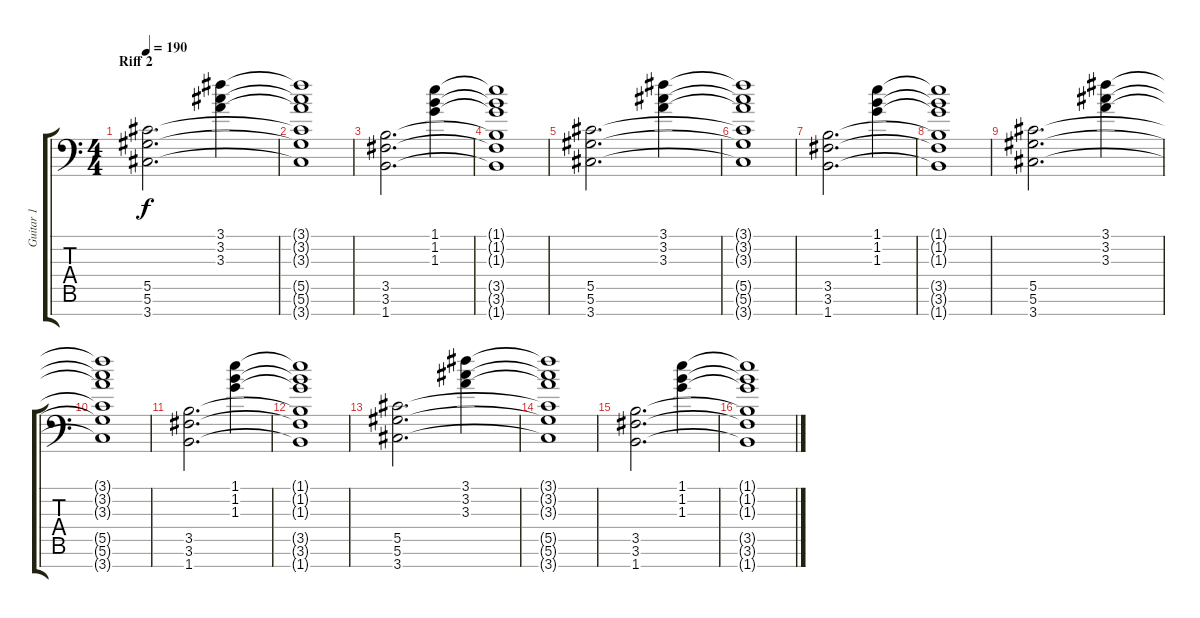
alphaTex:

\track ("Guitar 1" "Guitar 1") {instrument distortionguitar}
\staff {score tabs}
\tuning (Eb4 Bb3 Gb3 Db3 Ab2 Eb2 Bb1) {hide}
\ts (4 4)
\section ("" "Riff 2")
\tempo 190
\clef f4
\ks c
(5.5 5.6 3.7).2{d dy f} (3.1 3.2 3.3).4 |
(3.1{t} 3.2{t} 3.3{t} 5.5{t} 5.6{t} 3.7{t}).1 |
(3.5 3.6 1.7).2{d} (1.1 1.2 1.3).4 |
(1.1{t} 1.2{t} 1.3{t} 3.5{t} 3.6{t} 1.7{t}).1 |
(5.5 5.6 3.7).2{d} (3.1 3.2 3.3).4 |
(3.1{t} 3.2{t} 3.3{t} 5.5{t} 5.6{t} 3.7{t}).1 |
(3.5 3.6 1.7).2{d} (1.1 1.2 1.3).4 |
(1.1{t} 1.2{t} 1.3{t} 3.5{t} 3.6{t} 1.7{t}).1 |
(5.5 5.6 3.7).2{d} (3.1 3.2 3.3).4 |
(3.1{t} 3.2{t} 3.3{t} 5.5{t} 5.6{t} 3.7{t}).1 |
(3.5 3.6 1.7).2{d} (1.1 1.2 1.3).4 |
(1.1{t} 1.2{t} 1.3{t} 3.5{t} 3.6{t} 1.7{t}).1 |
(5.5 5.6 3.7).2{d} (3.1 3.2 3.3).4 |
(3.1{t} 3.2{t} 3.3{t} 5.5{t} 5.6{t} 3.7{t}).1 |
(3.5 3.6 1.7).2{d} (1.1 1.2 1.3).4 |
(1.1{t} 1.2{t} 1.3{t} 3.5{t} 3.6{t} 1.7{t}).1
